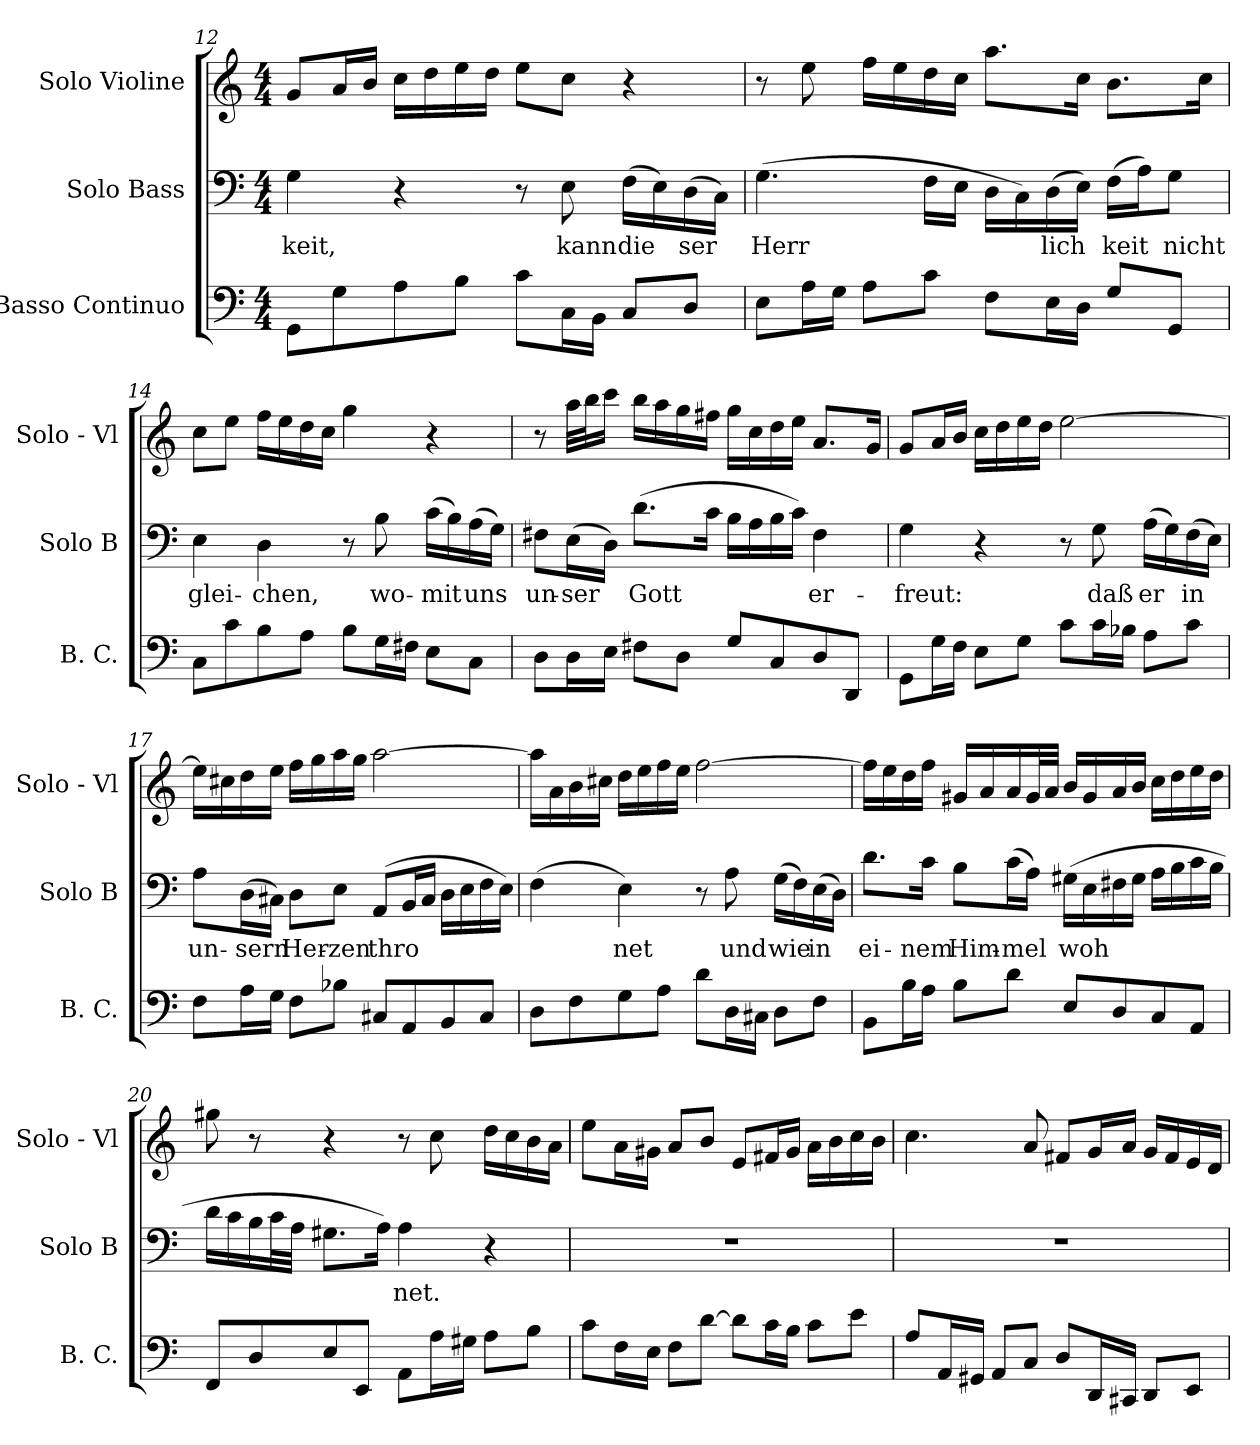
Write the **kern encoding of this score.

**kern	**kern	**text	**kern
*part3	*part2	*part2	*part1
*staff3	*staff2	*staff2	*staff1
*I"Basso Continuo	*I"Solo Bass	*	*I"Solo Violine
*I'B. C.	*I'Solo B	*	*I'Solo - Vl
!!LO:LB:g=z
*clefF4	*clefF4	*	*clefG2
*k[]	*k[]	*	*k[]
*M4/4	*M4/4	*	*M4/4
=12	=12	=12	=12
!	!	!LO:LY:b	!
8GG\L	4G\	keit,	8g/L
8G\	.	.	16a/L
.	.	.	16b/JJ
8A\	4r	.	16cc\LL
.	.	.	16dd\
8B\J	.	.	16ee\
.	.	.	16dd\JJ
8c\L	8r	.	8ee\L
!	!	!LO:LY:b	!
16C\L	8E\	kann	8cc\J
16BB\JJ	.	.	.
!	!	!LO:LY:b	!
8C/L	(16F\LL	die	4r
.	16E\)	.	.
!	!	!LO:LY:b	!
8D/J	(16D\	ser	.
.	16C\JJ)	.	.
=13	=13	=13	=13
!	!	!LO:LY:b	!
8E\L	(4.G\	Herr	8r
16A\L	.	.	8ee\
16G\JJ	.	.	.
8A\L	.	.	16ff\LL
.	.	.	16ee\
8c\J	16F\LL	.	16dd\
.	16E\JJ	.	16cc\JJ
8F\L	16D\LL	.	8.aa\L
.	16C\)	.	.
!	!	!LO:LY:b	!
16E\L	(16D\	lich	.
16D\JJ	16E\JJ)	.	16cc\Jk
!	!	!LO:LY:b	!
8G/L	(16F\LL	keit	8.b\L
.	16A\J)	.	.
!	!	!LO:LY:b	!
8GG/J	8G\J	nicht	.
.	.	.	16cc\Jk
!!LO:LB:g=z
=14	=14	=14	=14
!	!	!LO:LY:b	!
8C\L	4E\	glei-	8cc\L
8c\	.	.	8ee\J
!	!	!LO:LY:b	!
8B\	4D\	chen,	16ff\LL
.	.	.	16ee\
8A\J	.	.	16dd\
.	.	.	16cc\JJ
8B\L	8r	.	4gg\
!	!	!LO:LY:b	!
16G\L	8B\	wo-	.
16F#X\JJ	.	.	.
!	!	!LO:LY:b	!
8E\L	(16c\LL	mit	4r
.	16B\)	.	.
!	!	!LO:LY:b	!
8C\J	(16A\	uns	.
.	16G\JJ)	.	.
!!LO:LB:g=z
=15	=15	=15	=15
!	!	!LO:LY:b	!
8D\L	8F#X\L	un-	8r
!	!	!LO:LY:b	!
16D\L	(16E\L	ser	32aa\LLL
.	.	.	32bb\J
16E\JJ	16D\JJ)	.	16ccc\JJ
!	!	!LO:LY:b	!
8F#X\L	(8.d\L	Gott	16bb\LL
.	.	.	16aa\
8D\J	.	.	16gg\
.	16c\Jk	.	16ff#X\JJ
8G/L	16B\LL	.	16gg\LL
.	16A\	.	16cc\
8C/	16B\	.	16dd\
.	16c\JJ)	.	16ee\JJ
!	!	!LO:LY:b	!
8D/	4F#\	er-	8.a/L
8DD/J	.	.	.
.	.	.	16g/Jk
=16	=16	=16	=16
!	!	!LO:LY:b	!
8GG\L	4G\	freut:	8g/L
16G\L	.	.	16a/L
16F\JJ	.	.	16b/JJ
8E\L	4r	.	16cc\LL
.	.	.	16dd\
8G\J	.	.	16ee\
.	.	.	16dd\JJ
8c\L	8r	.	[2ee\
!	!	!LO:LY:b	!
16c\L	8G\	daß	.
16B-X\JJ	.	.	.
!	!	!LO:LY:b	!
8A\L	(16A\LL	er	.
.	16G\)	.	.
!	!	!LO:LY:b	!
8c\J	(16F\	in	.
.	16E\JJ)	.	.
!!LO:LB:g=z
=17	=17	=17	=17
!	!	!LO:LY:b	!
8F\L	8A\L	un-	16ee\LL]
.	.	.	16cc#X\
!	!	!LO:LY:b	!
16A\L	(16D\L	sern	16dd\
16G\JJ	16C#X\JJ)	.	16ee\JJ
!	!	!LO:LY:b	!
8F\L	8D\L	Her-	16ff\LL
.	.	.	16gg\
!	!	!LO:LY:b	!
8B-X\J	8E\J	zen	16aa\
.	.	.	16gg\JJ
!	!	!LO:LY:b	!
8C#X/L	(8AA/L	thro	[2aa\
8AA/	16BB/L	.	.
.	16C#/JJ	.	.
8BB/	16D\LL	.	.
.	16E\	.	.
8C#/J	16F\	.	.
.	16E\JJ)	.	.
!!LO:LB:g=z
=18	=18	=18	=18
!	!	!LO:LY:b	!
8D\L	(4F\	_-	16aa\LL]
.	.	.	16a\
8F\	.	.	16b\
.	.	.	16cc#X\JJ
!	!	!LO:LY:b	!
8G\	4E\)	net	16dd\LL
.	.	.	16ee\
8A\J	.	.	16ff\
.	.	.	16ee\JJ
8d\L	8r	.	[2ff\
!	!	!LO:LY:b	!
16D\L	8A\	und	.
16C#X\JJ	.	.	.
!	!	!LO:LY:b	!
8D\L	(16G\LL	wie	.
.	16F\)	.	.
!	!	!LO:LY:b	!
8F\J	(16E\	in	.
.	16D\JJ)	.	.
=19	=19	=19	=19
!	!	!LO:LY:b	!
8BB\L	8.d\L	ei-	16ff\LL]
.	.	.	16ee\
16B\L	.	.	16dd\
!	!	!LO:LY:b	!
16A\JJ	16c\Jk	nem	16ff\JJ
!	!	!LO:LY:b	!
8B\L	8B\L	Him-	16g#X/LL
.	.	.	16a/
!	!	!LO:LY:b	!
8d\J	(16c\L	mel	16a/
.	16A\JJ)	.	32g#/L
.	.	.	32a/JJJ
!	!	!LO:LY:b	!
8E/L	(16G#X\LL	woh	16b/LL
.	16E\	.	16g#/
8D/	16F#X\	.	16a/
.	16G#\JJ	.	16b/JJ
8C/	16A\LL	.	16cc\LL
.	16B\	.	16dd\
8AA/J	16c\	.	16ee\
.	16B\JJ	.	16dd\JJ
!!LO:PB:g=z
=20	=20	=20	=20
8FF/L	16d\LL	.	8gg#X\
.	16c\	.	.
8D/	16B\	.	8r
.	32c\L	.	.
.	32A\JJJ	.	.
8E/	8.G#X\L	.	4r
8EE/J	.	.	.
.	16A\Jk)	.	.
!	!	!LO:LY:b	!
8AA\L	4A\	net.-	8r
16A\L	.	.	8cc\
16G#X\JJ	.	.	.
8A\L	4r	.	16dd\LL
.	.	.	16cc\
8B\J	.	.	16b\
.	.	.	16a\JJ
!!LO:LB:g=z
=21	=21	=21	=21
8c\L	1r	.	8ee\L
16F\L	.	.	16a\L
16E\JJ	.	.	16g#X\JJ
8F\L	.	.	8a/L
[8d\J	.	.	8b/J
8d\L]	.	.	8e/L
16c\L	.	.	16f#X/L
16B\JJ	.	.	16g#/JJ
8c\L	.	.	16a\LL
.	.	.	16b\
8e\J	.	.	16cc\
.	.	.	16b\JJ
=22	=22	=22	=22
8A/L	1r	.	4.cc\
16AA/L	.	.	.
16GG#X/JJ	.	.	.
8AA/L	.	.	.
8C/J	.	.	8a/
8D/L	.	.	8f#X/L
16DD/L	.	.	16g/L
16CC#X/JJ	.	.	16a/JJ
8DD/L	.	.	16g/LL
.	.	.	16f#/
8EE/J	.	.	16e/
.	.	.	16d/JJ
=	=	=	=
*-	*-	*-	*-
